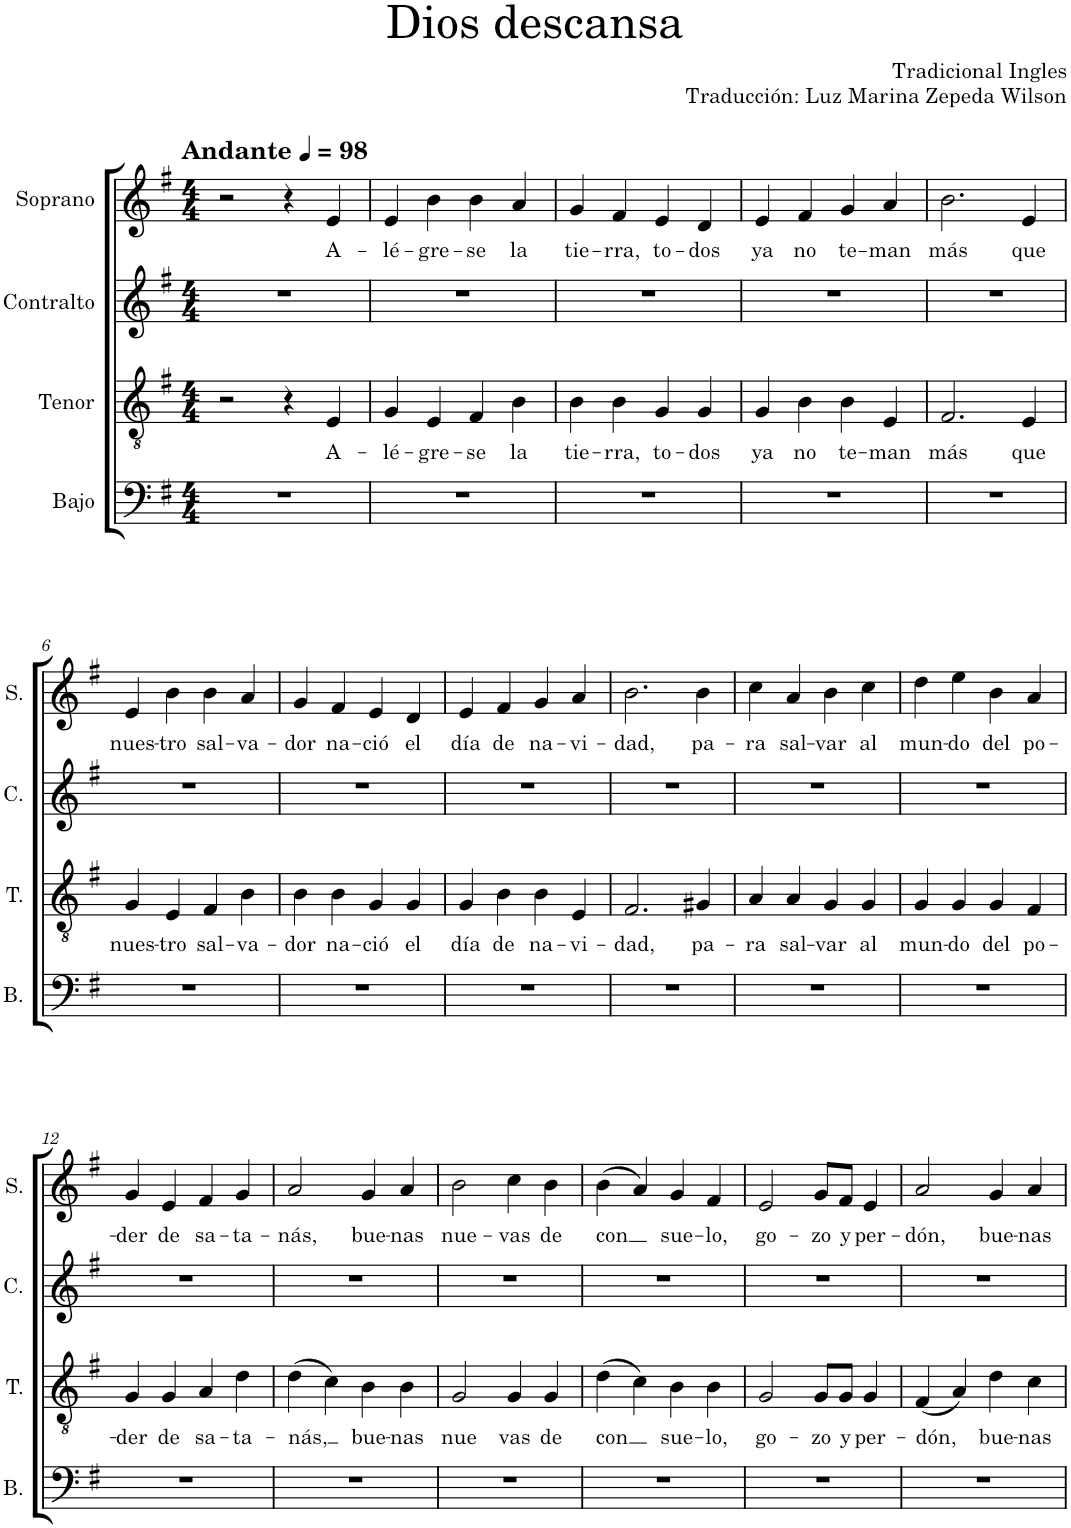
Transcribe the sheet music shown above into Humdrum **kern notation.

**kern	**kern	**text	**kern	**kern	**text
*part4	*part3	*part3	*part2	*part1	*part1
*staff4	*staff3	*staff3	*staff2	*staff1	*staff1
*I"Bajo	*I"Tenor	*	*I"Contralto	*I"Soprano	*
*I'B.	*I'T.	*	*I'C.	*I'S.	*
*clefF4	*clefGv2	*	*clefG2	*clefG2	*
*k[f#]	*k[f#]	*	*k[f#]	*k[f#]	*
*M4/4	*M4/4	*	*M4/4	*M4/4	*
*MM98	*MM98	*	*MM98	*MM98	*
=1	=1	=1	=1	=1	=1
!	!	!	!	!LO:TX:a:B:t=Andante	!
1r	2r	.	1r	2r	.
.	4r	.	.	4r	.
!	!	!LO:LY:b	!	!	!LO:LY:b
.	4E/	A-	.	4e/	A-
=2	=2	=2	=2	=2	=2
!	!	!LO:LY:b	!	!	!LO:LY:b
1r	4G/	-lé-	1r	4e/	-lé-
!	!	!LO:LY:b	!	!	!LO:LY:b
.	4E/	-gre-	.	4b\	-gre-
!	!	!LO:LY:b	!	!	!LO:LY:b
.	4F#/	-se	.	4b\	-se
!	!	!LO:LY:b	!	!	!LO:LY:b
.	4B\	la	.	4a/	la
=3	=3	=3	=3	=3	=3
!	!	!LO:LY:b	!	!	!LO:LY:b
1r	4B\	tie-	1r	4g/	tie-
!	!	!LO:LY:b	!	!	!LO:LY:b
.	4B\	-rra,	.	4f#/	-rra,
!	!	!LO:LY:b	!	!	!LO:LY:b
.	4G/	to-	.	4e/	to-
!	!	!LO:LY:b	!	!	!LO:LY:b
.	4G/	-dos	.	4d/	-dos
=4	=4	=4	=4	=4	=4
!	!	!LO:LY:b	!	!	!LO:LY:b
1r	4G/	ya	1r	4e/	ya
!	!	!LO:LY:b	!	!	!LO:LY:b
.	4B\	no	.	4f#/	no
!	!	!LO:LY:b	!	!	!LO:LY:b
.	4B\	te-	.	4g/	te-
!	!	!LO:LY:b	!	!	!LO:LY:b
.	4E/	-man	.	4a/	-man
=5	=5	=5	=5	=5	=5
!	!	!LO:LY:b	!	!	!LO:LY:b
1r	2.F#/	más	1r	2.b\	más
!	!	!LO:LY:b	!	!	!LO:LY:b
.	4E/	que	.	4e/	que
!!LO:LB:g=z
=6	=6	=6	=6	=6	=6
!	!	!LO:LY:b	!	!	!LO:LY:b
1r	4G/	nues-	1r	4e/	nues-
!	!	!LO:LY:b	!	!	!LO:LY:b
.	4E/	-tro	.	4b\	-tro
!	!	!LO:LY:b	!	!	!LO:LY:b
.	4F#/	sal-	.	4b\	sal-
!	!	!LO:LY:b	!	!	!LO:LY:b
.	4B\	-va-	.	4a/	-va-
=7	=7	=7	=7	=7	=7
!	!	!LO:LY:b	!	!	!LO:LY:b
1r	4B\	-dor	1r	4g/	-dor
!	!	!LO:LY:b	!	!	!LO:LY:b
.	4B\	na-	.	4f#/	na-
!	!	!LO:LY:b	!	!	!LO:LY:b
.	4G/	-ció	.	4e/	-ció
!	!	!LO:LY:b	!	!	!LO:LY:b
.	4G/	el	.	4d/	el
=8	=8	=8	=8	=8	=8
!	!	!LO:LY:b	!	!	!LO:LY:b
1r	4G/	día	1r	4e/	día
!	!	!LO:LY:b	!	!	!LO:LY:b
.	4B\	de	.	4f#/	de
!	!	!LO:LY:b	!	!	!LO:LY:b
.	4B\	na-	.	4g/	na-
!	!	!LO:LY:b	!	!	!LO:LY:b
.	4E/	-vi-	.	4a/	-vi-
=9	=9	=9	=9	=9	=9
!	!	!LO:LY:b	!	!	!LO:LY:b
1r	2.F#/	-dad,	1r	2.b\	-dad,
!	!	!LO:LY:b	!	!	!LO:LY:b
.	4G#X/	pa-	.	4b\	pa-
=10	=10	=10	=10	=10	=10
!	!	!LO:LY:b	!	!	!LO:LY:b
1r	4A/	-ra	1r	4cc\	-ra
!	!	!LO:LY:b	!	!	!LO:LY:b
.	4A/	sal-	.	4a/	sal-
!	!	!LO:LY:b	!	!	!LO:LY:b
.	4G/	-var	.	4b\	-var
!	!	!LO:LY:b	!	!	!LO:LY:b
.	4G/	al	.	4cc\	al
=11	=11	=11	=11	=11	=11
!	!	!LO:LY:b	!	!	!LO:LY:b
1r	4G/	mun-	1r	4dd\	mun-
!	!	!LO:LY:b	!	!	!LO:LY:b
.	4G/	-do	.	4ee\	-do
!	!	!LO:LY:b	!	!	!LO:LY:b
.	4G/	del	.	4b\	del
!	!	!LO:LY:b	!	!	!LO:LY:b
.	4F#/	po-	.	4a/	po-
!!LO:LB:g=z
=12	=12	=12	=12	=12	=12
!	!	!LO:LY:b	!	!	!LO:LY:b
1r	4G/	-der	1r	4g/	-der
!	!	!LO:LY:b	!	!	!LO:LY:b
.	4G/	de	.	4e/	de
!	!	!LO:LY:b	!	!	!LO:LY:b
.	4A/	sa-	.	4f#/	sa-
!	!	!LO:LY:b	!	!	!LO:LY:b
.	4d\	-ta-	.	4g/	-ta-
=13	=13	=13	=13	=13	=13
!	!	!LO:LY:b	!	!	!LO:LY:b
1r	(4d\	-nás,	1r	2a/	-nás,
.	4c\)	.	.	.	.
!	!	!LO:LY:b	!	!	!LO:LY:b
.	4B\	bue-	.	4g/	bue-
!	!	!LO:LY:b	!	!	!LO:LY:b
.	4B\	-nas	.	4a/	-nas
=14	=14	=14	=14	=14	=14
!	!	!LO:LY:b	!	!	!LO:LY:b
1r	2G/	nue	1r	2b\	nue-
!	!	!LO:LY:b	!	!	!LO:LY:b
.	4G/	-vas	.	4cc\	-vas
!	!	!LO:LY:b	!	!	!LO:LY:b
.	4G/	de	.	4b\	de
=15	=15	=15	=15	=15	=15
!	!	!LO:LY:b	!	!	!LO:LY:b
1r	(4d\	con	1r	(4b\	con
.	4c\)	.	.	4a/)	.
!	!	!LO:LY:b	!	!	!LO:LY:b
.	4B\	sue-	.	4g/	sue-
!	!	!LO:LY:b	!	!	!LO:LY:b
.	4B\	-lo,	.	4f#/	-lo,
=16	=16	=16	=16	=16	=16
!	!	!LO:LY:b	!	!	!LO:LY:b
1r	2G/	go-	1r	2e/	go-
!	!	!LO:LY:b	!	!	!LO:LY:b
.	8G/L	-zo	.	8g/L	-zo
!	!	!LO:LY:b	!	!	!LO:LY:b
.	8G/J	y	.	8f#/J	y
!	!	!LO:LY:b	!	!	!LO:LY:b
.	4G/	per-	.	4e/	per-
=17	=17	=17	=17	=17	=17
!	!	!LO:LY:b	!	!	!LO:LY:b
1r	(4F#/	-dón,	1r	2a/	-dón,
.	4A/)	.	.	.	.
!	!	!LO:LY:b	!	!	!LO:LY:b
.	4d\	bue-	.	4g/	bue-
!	!	!LO:LY:b	!	!	!LO:LY:b
.	4c\	-nas	.	4a/	-nas
=	=	=	=	=	=
*-	*-	*-	*-	*-	*-
